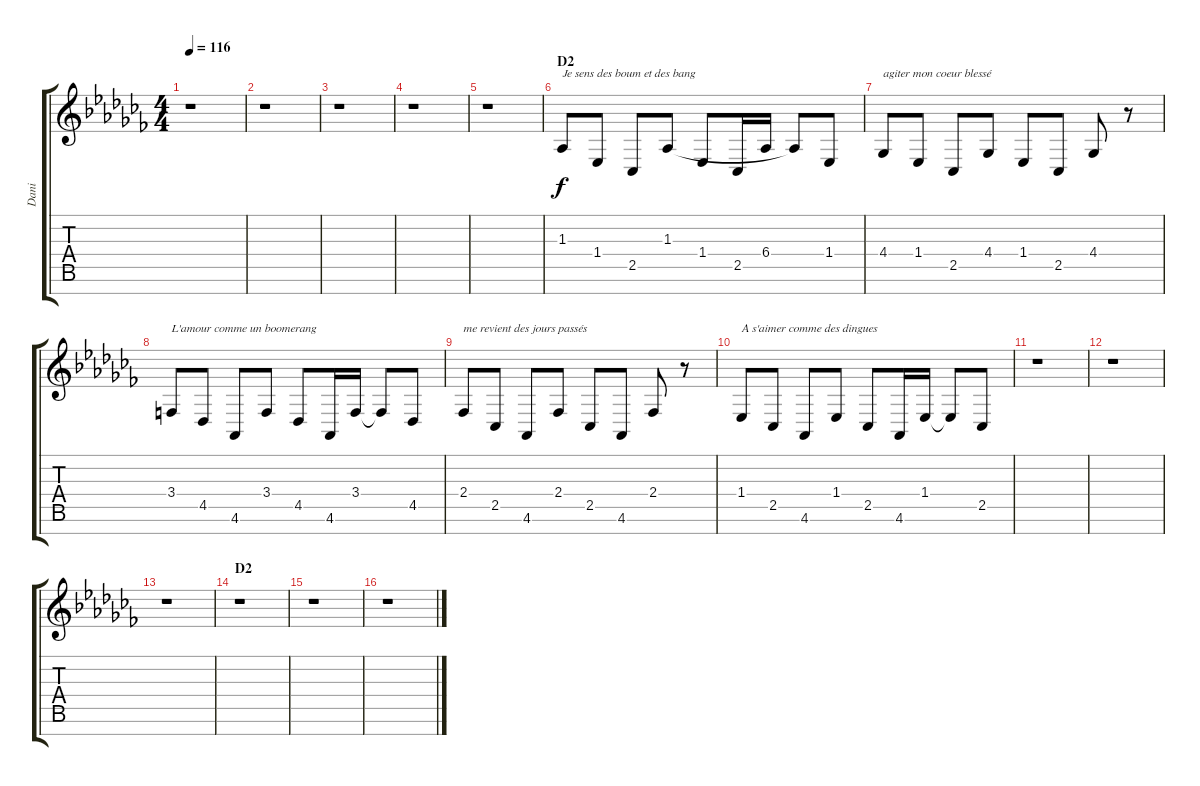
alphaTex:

\track ("Dani" "Dani") {instrument brightacousticpiano}
\staff {score tabs}
\tuning (E4 B3 G3 D3 A2 E2 B1) {hide}
\ts (4 4)
\tempo 116
\clef g2
\ks abminor
r.1{dy f} |
r.1 |
r.1 |
r.1 |
r.1 |
\section ("" "D2")
1.3.8{txt "Je sens des boum et des bang"} 1.4.8 2.5.8 1.3.8 1.4.8 2.5.16 6.4.16 1.3{t}.8 1.4.8 |
4.4.8{txt "agiter mon coeur blessé"} 1.4.8 2.5.8 4.4.8 1.4.8 2.5.8 4.4.8 r.8 |
3.4.8{txt "L'amour comme un boomerang "} 4.5.8 4.6.8 3.4.8 4.5.8 4.6.16 3.4.16 3.4{t}.8 4.5.8 |
2.4.8{txt "me revient des jours passés"} 2.5.8 4.6.8 2.4.8 2.5.8 4.6.8 2.4.8 r.8 |
1.4.8{txt "A s'aimer comme des dingues"} 2.5.8 4.6.8 1.4.8 2.5.8 4.6.16 1.4.16 1.4{t}.8 2.5.8 |
r.1 |
r.1 |
r.1 |
\section ("" "D2")
r.1 |
r.1 |
r.1
